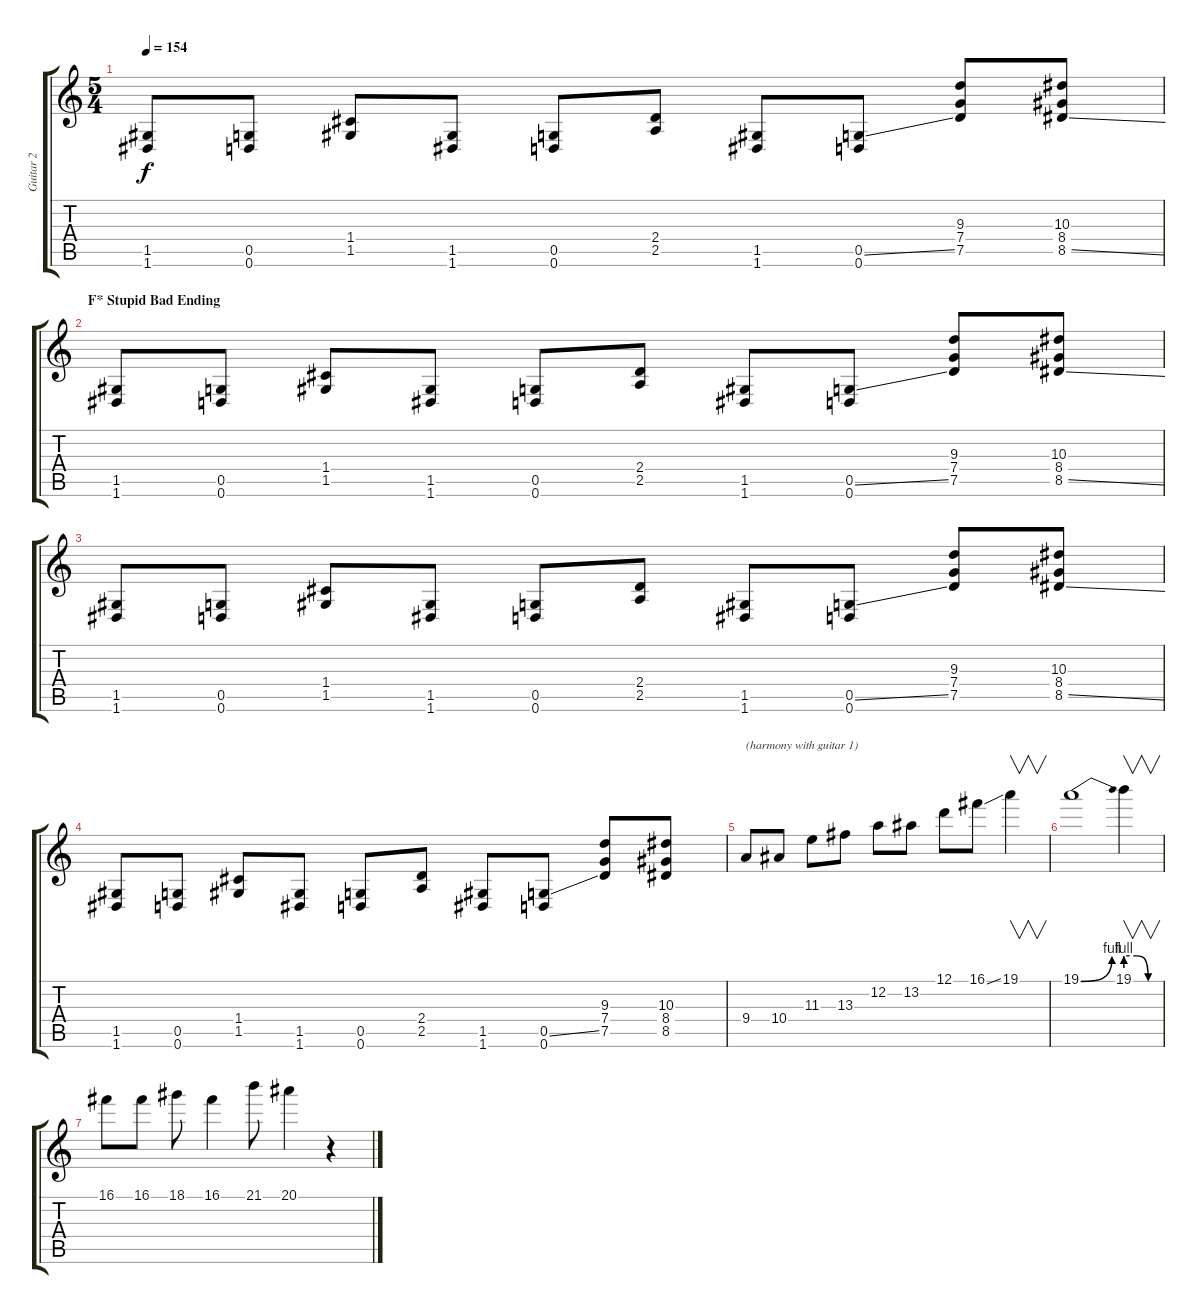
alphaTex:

\track ("Guitar 2" "Guitar 2") {instrument overdrivenguitar}
\staff {score tabs}
\tuning (D4 A3 F3 C3 G2 D2) {hide}
\ts (5 4)
\tempo 154
\clef g2
\ks c
(1.5 1.6).8{dy f} (0.5 0.6).8 (1.4 1.5).8 (1.5 1.6).8 (0.5 0.6).8 (2.4 2.5).8 (1.5 1.6).8 (0.5{ss} 0.6).8 (9.3 7.4 7.5).8 (10.3 8.4 8.5{ss}).8 |
\section ("" "F* Stupid Bad Ending")
(1.5 1.6).8 (0.5 0.6).8 (1.4 1.5).8 (1.5 1.6).8 (0.5 0.6).8 (2.4 2.5).8 (1.5 1.6).8 (0.5{ss} 0.6).8 (9.3 7.4 7.5).8 (10.3 8.4 8.5{ss}).8 |
(1.5 1.6).8 (0.5 0.6).8 (1.4 1.5).8 (1.5 1.6).8 (0.5 0.6).8 (2.4 2.5).8 (1.5 1.6).8 (0.5{ss} 0.6).8 (9.3 7.4 7.5).8 (10.3 8.4 8.5{ss}).8 |
(1.5 1.6).8 (0.5 0.6).8 (1.4 1.5).8 (1.5 1.6).8 (0.5 0.6).8 (2.4 2.5).8 (1.5 1.6).8 (0.5{ss} 0.6).8 (9.3 7.4 7.5).8 (10.3 8.4 8.5).8 |
9.4.8{txt "(harmony with guitar 1)"} 10.4.8 11.3.8 13.3.8 12.2.8 13.2.8 12.1.8 16.1{ss}.8 19.1.4{v} |
19.1{be (bend 0 0 60 4)}.1 19.1{be (custom 0 4 20 4 40 0 60 0)}.4{v} |
16.1.8 16.1.8 18.1.8 16.1.4 21.1.8 20.1.4 r.4
